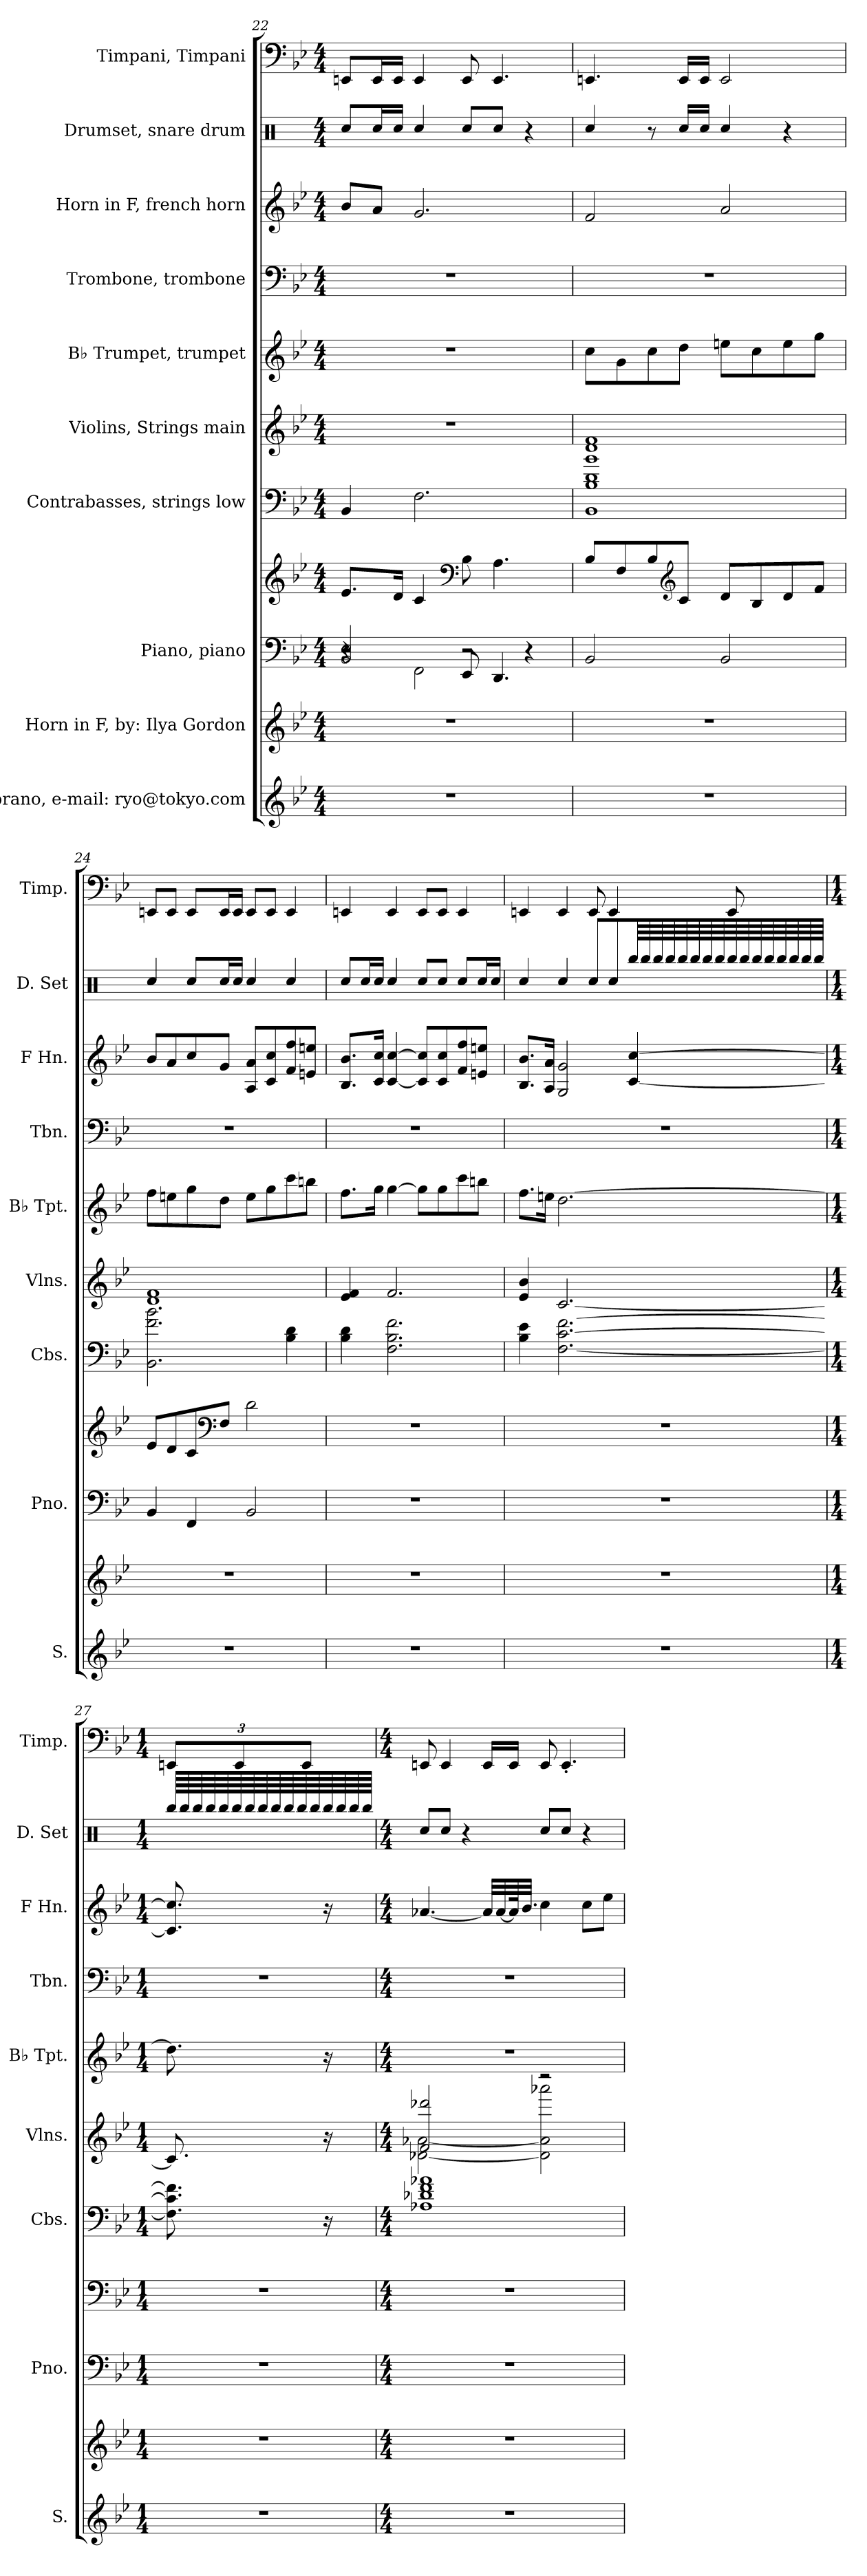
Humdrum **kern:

**kern	**kern	**kern	**kern	**kern	**kern	**kern	**kern	**kern	**kern	**kern
*part10	*part9	*part8	*part8	*part7	*part6	*part5	*part4	*part3	*part2	*part1
*staff11	*staff10	*staff9	*staff8	*staff7	*staff6	*staff5	*staff4	*staff3	*staff2	*staff1
*I"Soprano, e-mail: ryo@tokyo.com	*I"Horn in F, by: Ilya Gordon	*I"Piano, piano	*	*I"Contrabasses, strings low	*I"Violins, Strings main	*I"B♭ Trumpet, trumpet	*I"Trombone, trombone	*I"Horn in F, french horn	*I"Drumset, snare drum	*I"Timpani, Timpani
*I'S.	*	*I'Pno.	*	*I'Cbs.	*I'Vlns.	*I'B♭ Tpt.	*I'Tbn.	*I'F Hn.	*I'D. Set	*I'Timp.
*clefG2	*clefG2	*clefF4	*clefG2	*clefF4	*clefG2	*clefG2	*clefF4	*clefG2	*clefX	*clefF4
*	*ITrd4c7	*	*	*ITrd7c12	*	*ITrd1c2	*	*ITrd4c7	*	*
*k[b-e-]	*k[b-e-a-]	*k[b-e-]	*k[b-e-]	*k[b-e-]	*k[b-e-]	*k[b-e-a-d-]	*k[b-e-]	*k[b-e-a-]	*k[]	*k[b-e-]
*M4/4	*M4/4	*M4/4	*M4/4	*M4/4	*M4/4	*M4/4	*M4/4	*M4/4	*M4/4	*M4/4
=22	=22	=22	=22	=22	=22	=22	=22	=22	=22	=22
*	*	*^	*	*	*	*	*	*	*	*
*	*	*	*^	*	*	*	*	*	*	*	*
1r	1r	2BB-/ 2E-/	4r	2r	8.e-/L	4BBB-/	1r	1r	1r	8e-/L	8Rcc/L	8EEn/L
.	.	.	.	.	.	.	.	.	.	8d/J	16Rcc/L	16EE/L
.	.	.	.	.	16d/Jk	.	.	.	.	.	16Rcc/JJ	16EE/JJ
.	.	.	2FF\	.	4c/	2.FF\	.	.	.	2.c/	4Rcc/	4EE/
*	*	*	*	*	*clefF4	*	*	*	*	*	*	*
.	.	2r	.	8EE-/	8B-\	.	.	.	.	.	8Rcc/L	8EE/
.	.	.	.	4.DD/	4.A\	.	.	.	.	.	8Rcc/J	4.EE/
.	.	.	4r	.	.	.	.	.	.	.	4r	.
*	*	*v	*v	*v	*	*	*	*	*	*	*	*
!!LO:PB:g=z
=23	=23	=23	=23	=23	=23	=23	=23	=23	=23	=23
1r	1r	2BB-/	8B-/L	1BBB- 1BB- 1D 1B-	1d 1f	8b-\L	1r	2B-/	4Rcc/	4.EEn/
.	.	.	8F/	.	.	8f\	.	.	.	.
.	.	.	8B-/	.	.	8b-\	.	.	8r	.
*	*	*	*clefG2	*	*	*	*	*	*	*
.	.	.	8c/J	.	.	8cc\J	.	.	16Rcc/LL	16EE/LL
.	.	.	.	.	.	.	.	.	16Rcc/JJ	16EE/JJ
.	.	2BB-/	8d/L	.	.	8ddn\L	.	2d/	4Rcc/	2EE/
.	.	.	8B-/	.	.	8b-\	.	.	.	.
.	.	.	8d/	.	.	8dd\	.	.	4r	.
.	.	.	8f/J	.	.	8ff\J	.	.	.	.
=24	=24	=24	=24	=24	=24	=24	=24	=24	=24	=24
1r	1r	4BB-/	8e-/L	2.BBB-\ 2.F\ 2.B-\	1d 1f	8ee-\L	1r	8e-/L	4Rcc/	8EEn/L
.	.	.	8d/	.	.	8ddn\	.	8d/	.	8EE/J
.	.	4FF/	8c/	.	.	8ff\	.	8f/	8Rcc/L	8EE/L
*	*	*	*clefF4	*	*	*	*	*	*	*
.	.	.	8F/J	.	.	8cc\J	.	8c/J	16Rcc/L	16EE/L
.	.	.	.	.	.	.	.	.	16Rcc/JJ	16EE/JJ
.	.	2BB-/	2d\	.	.	8dd\L	.	8D/ 8d/L	4Rcc/	8EE/L
.	.	.	.	.	.	8ff\	.	8F/ 8f/	.	8EE/J
.	.	.	.	4BB-\ 4D\	.	8bb-\	.	8B-/ 8b-/	4Rcc/	4EE/
.	.	.	.	.	.	8aan\J	.	8An/ 8an/J	.	.
=25	=25	=25	=25	=25	=25	=25	=25	=25	=25	=25
1r	1r	1r	1r	4BB-\ 4D\	4e-/ 4f/	8.ee-\L	1r	8.E-/ 8.e-/L	8Rcc/L	4EEn/
.	.	.	.	.	.	.	.	.	16Rcc/L	.
.	.	.	.	.	.	16ff\Jk	.	16F/ 16f/Jk	16Rcc/JJ	.
.	.	.	.	2.FF\ 2.BB-\ 2.F\	2.f/	[4ff\	.	[4F/ [4f/	4Rcc/	4EE/
.	.	.	.	.	.	8ff\L]	.	8F/] 8f/]L	8Rcc/L	8EE/L
.	.	.	.	.	.	8ff\	.	8F/ 8f/	8Rcc/J	8EE/J
.	.	.	.	.	.	8bb-\	.	8B-/ 8b-/	8Rcc/L	4EE/
.	.	.	.	.	.	8aan\J	.	8An/ 8an/J	16Rcc/L	.
.	.	.	.	.	.	.	.	.	16Rcc/JJ	.
!!LO:PB:g=z
=26	=26	=26	=26	=26	=26	=26	=26	=26	=26	=26
1r	1r	1r	1r	4BB-\ 4E-\	4e-/ 4b-/	8.ee-\L	1r	8.E-/ 8.e-/L	4Rcc/	4EEn/
.	.	.	.	.	.	16ddn\Jk	.	16D/ 16d/Jk	.	.
.	.	.	.	[2.FF\ [2.C\ [2.F\	[2.c/	[2.cc\	.	2C/ 2c/	4Rcc/	4EE/
.	.	.	.	.	.	.	.	.	8Rcc/L	8EE/
.	.	.	.	.	.	.	.	.	8Rcc/	4EE/
.	.	.	.	.	.	.	.	[4F/ [4f/	64Rbb/LLL	.
.	.	.	.	.	.	.	.	.	64Rbb/	.
.	.	.	.	.	.	.	.	.	64Rbb/	.
.	.	.	.	.	.	.	.	.	64Rbb/	.
.	.	.	.	.	.	.	.	.	64Rbb/	.
.	.	.	.	.	.	.	.	.	64Rbb/	.
.	.	.	.	.	.	.	.	.	64Rbb/	.
.	.	.	.	.	.	.	.	.	64Rbb/	.
.	.	.	.	.	.	.	.	.	64Rbb/	8EE/
.	.	.	.	.	.	.	.	.	64Rbb/	.
.	.	.	.	.	.	.	.	.	64Rbb/	.
.	.	.	.	.	.	.	.	.	64Rbb/	.
.	.	.	.	.	.	.	.	.	64Rbb/	.
.	.	.	.	.	.	.	.	.	64Rbb/	.
.	.	.	.	.	.	.	.	.	64Rbb/	.
.	.	.	.	.	.	.	.	.	64Rbb/JJJJ	.
!!LO:PB:g=z
=27	=27	=27	=27	=27	=27	=27	=27	=27	=27	=27
*M1/4	*M1/4	*M1/4	*M1/4	*M1/4	*M1/4	*M1/4	*M1/4	*M1/4	*M1/4	*M1/4
*	*	*	*	*	*	*	*	*	*	*Xbrackettup
4r	4r	4r	4r	8.FF\] 8.C\] 8.F\]	8.c/]	8.cc\]	4r	8.F/] 8.f/]	64Rbb/LLLL	12EEn/L
.	.	.	.	.	.	.	.	.	64Rbb/	.
.	.	.	.	.	.	.	.	.	64Rbb/	.
.	.	.	.	.	.	.	.	.	64Rbb/	.
.	.	.	.	.	.	.	.	.	64Rbb/	.
.	.	.	.	.	.	.	.	.	64Rbb/	.
.	.	.	.	.	.	.	.	.	.	12EE/
.	.	.	.	.	.	.	.	.	64Rbb/	.
.	.	.	.	.	.	.	.	.	64Rbb/	.
.	.	.	.	.	.	.	.	.	64Rbb/	.
.	.	.	.	.	.	.	.	.	64Rbb/	.
.	.	.	.	.	.	.	.	.	64Rbb/	.
.	.	.	.	.	.	.	.	.	.	12EE/J
.	.	.	.	.	.	.	.	.	64Rbb/	.
.	.	.	.	16r	16r	16r	.	16r	64Rbb/	.
.	.	.	.	.	.	.	.	.	64Rbb/	.
.	.	.	.	.	.	.	.	.	64Rbb/	.
.	.	.	.	.	.	.	.	.	64Rbb/JJJJ	.
=28	=28	=28	=28	=28	=28	=28	=28	=28	=28	=28
*M4/4	*M4/4	*M4/4	*M4/4	*M4/4	*M4/4	*M4/4	*M4/4	*M4/4	*M4/4	*M4/4
*	*	*	*	*	*^	*	*	*	*	*
1r	1r	1r	1r	1AA-X 1D-X 1F 1A-X	2f/ 2ddd-X/	[2d-X\ [2a-X\	1r	1r	[4.d-X/	8Rcc/L	8EEn/
.	.	.	.	.	.	.	.	.	.	8Rcc/J	4EE/
.	.	.	.	.	.	.	.	.	.	4r	.
.	.	.	.	.	.	.	.	.	32d-/LLL]	.	16EE/LL
.	.	.	.	.	.	.	.	.	[32d-/	.	.
.	.	.	.	.	.	.	.	.	64d-/K]	.	16EE/JJ
.	.	.	.	.	.	.	.	.	32.e-/JJJ	.	.
.	.	.	.	.	2r	2d-\] 2a-\] 2aaa-X\	.	.	4f\	8Rcc/L	8EE/
.	.	.	.	.	.	.	.	.	.	8Rcc/J	4.EE'/
.	.	.	.	.	.	.	.	.	8f\L	4r	.
.	.	.	.	.	.	.	.	.	8a-\J	.	.
*	*	*	*	*	*v	*v	*	*	*	*	*
=	=	=	=	=	=	=	=	=	=	=
*-	*-	*-	*-	*-	*-	*-	*-	*-	*-	*-
